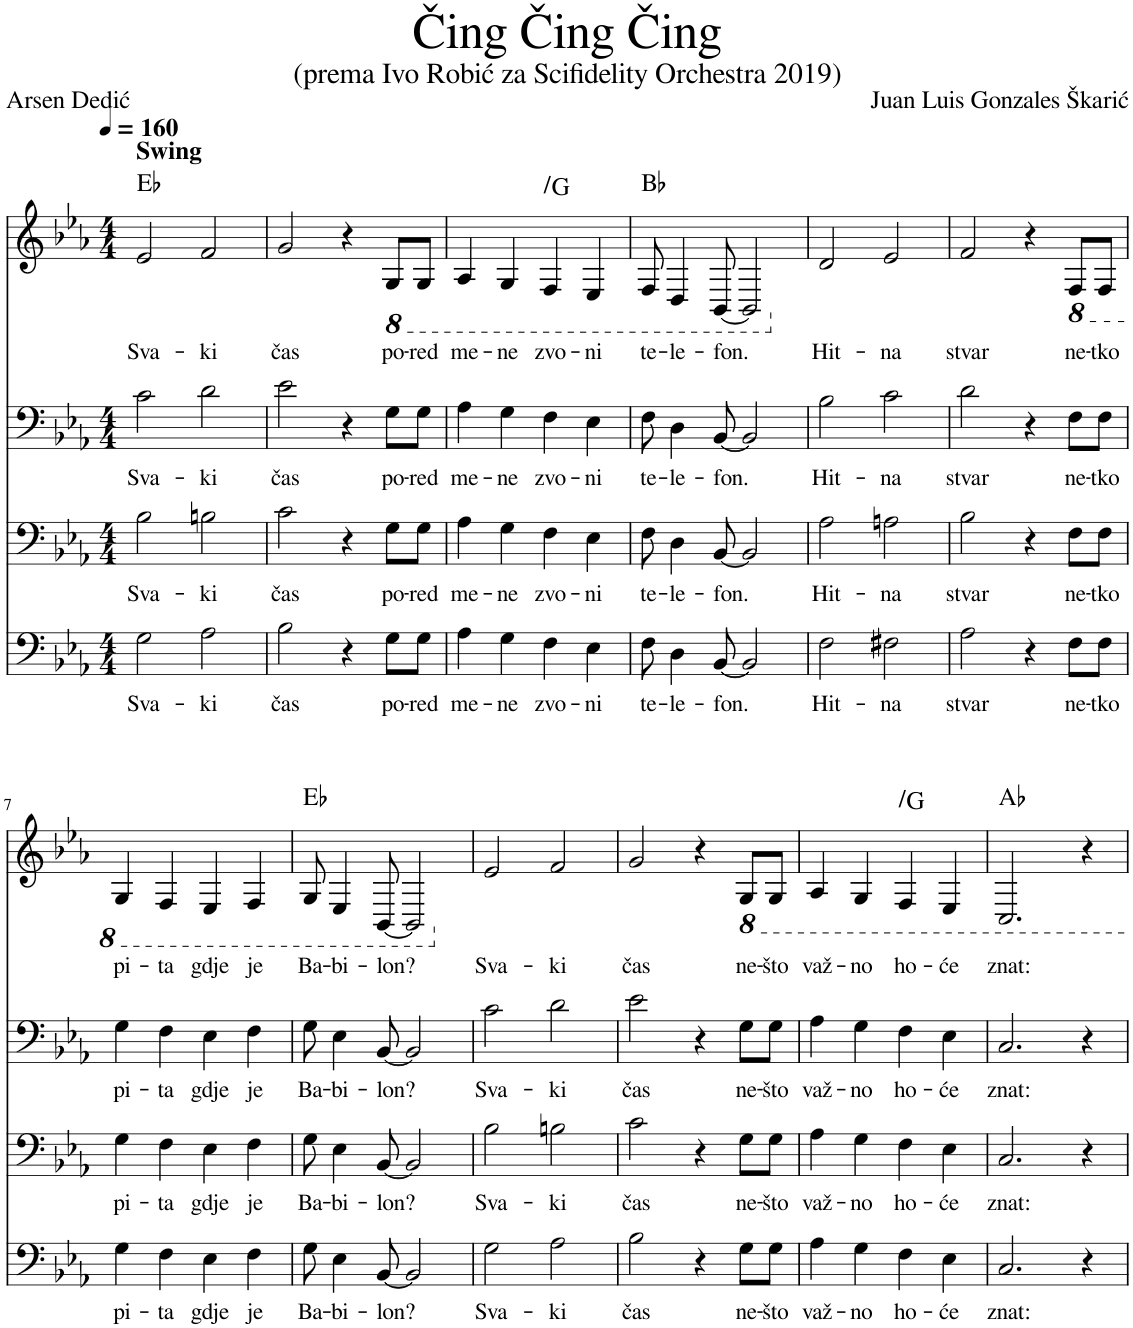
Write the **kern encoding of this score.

**kern	**text	**kern	**text	**kern	**text	**kern	**text	**harte
*part1	*part1	*part1	*part1	*part1	*part1	*part1	*part1	*part1
*staff4	*staff4	*staff3	*staff3	*staff2	*staff2	*staff1	*staff1	*
*I"Piano	*	*	*	*	*	*	*	*
*I'Pno.	*	*	*	*	*	*	*	*
*clefF4	*	*clefF4	*	*clefF4	*	*clefG2	*	*
*k[b-e-a-]	*	*k[b-e-a-]	*	*k[b-e-a-]	*	*k[b-e-a-]	*	*
*M4/4	*	*M4/4	*	*M4/4	*	*M4/4	*	*
*MM160	*	*MM160	*	*MM160	*	*MM160	*	*
=1	=1	=1	=1	=1	=1	=1	=1	=1
!	!	!	!	!	!	!LO:TX:a:B:t=Swing	!	!
!	!LO:LY:b	!	!LO:LY:b	!	!LO:LY:b	!	!LO:LY:b	!
2G\	Sva-	2B-\	Sva-	2c\	Sva-	2e-/	Sva-	Eb:maj
!	!LO:LY:b	!	!LO:LY:b	!	!LO:LY:b	!	!LO:LY:b	!
2A-\	-ki	2Bn\	-ki	2d\	-ki	2f/	-ki	.
=2	=2	=2	=2	=2	=2	=2	=2	=2
!	!LO:LY:b	!	!LO:LY:b	!	!LO:LY:b	!	!LO:LY:b	!
2B-\	čas	2c\	čas	2e-\	čas	2g/	čas	.
4r	.	4r	.	4r	.	4r	.	.
!	!LO:LY:b	!	!LO:LY:b	!	!LO:LY:b	!	!	!
*	*	*	*	*	*	*8ba	*	*
!	!	!	!	!	!	!	!LO:LY:b	!
8G\L	po-	8G\L	po-	8G\L	po-	8GG/L	po-	.
!	!LO:LY:b	!	!LO:LY:b	!	!LO:LY:b	!	!LO:LY:b	!
8G\J	-red	8G\J	-red	8G\J	-red	8GG/J	-red	.
=3	=3	=3	=3	=3	=3	=3	=3	=3
!	!LO:LY:b	!	!LO:LY:b	!	!LO:LY:b	!	!LO:LY:b	!
4A-\	me-	4A-\	me-	4A-\	me-	4AA-/	me-	.
!	!LO:LY:b	!	!LO:LY:b	!	!LO:LY:b	!	!LO:LY:b	!
4G\	-ne	4G\	-ne	4G\	-ne	4GG/	-ne	.
!	!LO:LY:b	!	!LO:LY:b	!	!LO:LY:b	!	!LO:LY:b	!LO:H:kt=N.C.
4F\	zvo-	4F\	zvo-	4F\	zvo-	4FF/	zvo-	N
!	!LO:LY:b	!	!LO:LY:b	!	!LO:LY:b	!	!LO:LY:b	!
4E-\	-ni	4E-\	-ni	4E-\	-ni	4EE-/	-ni	.
=4	=4	=4	=4	=4	=4	=4	=4	=4
!	!LO:LY:b	!	!LO:LY:b	!	!LO:LY:b	!	!LO:LY:b	!
8F\	te-	8F\	te-	8F\	te-	8FF/	te-	Bb:maj
!	!LO:LY:b	!	!LO:LY:b	!	!LO:LY:b	!	!LO:LY:b	!
4D\	-le-	4D\	-le-	4D\	-le-	4DD/	-le-	.
!	!LO:LY:b	!	!LO:LY:b	!	!LO:LY:b	!	!LO:LY:b	!
[8BB-/	-fon.	[8BB-/	-fon.	[8BB-/	-fon.	[8BBB-/	-fon.	.
2BB-/]	.	2BB-/]	.	2BB-/]	.	2BBB-/]	.	.
=5	=5	=5	=5	=5	=5	=5	=5	=5
!	!LO:LY:b	!	!LO:LY:b	!	!LO:LY:b	!	!	!
*	*	*	*	*	*	*X8ba	*	*
!	!	!	!	!	!	!	!LO:LY:b	!
2F\	Hit-	2A-\	Hit-	2B-\	Hit-	2d/	Hit-	.
!	!LO:LY:b	!	!LO:LY:b	!	!LO:LY:b	!	!LO:LY:b	!
2F#X\	-na	2An\	-na	2c\	-na	2e-/	-na	.
=6	=6	=6	=6	=6	=6	=6	=6	=6
!	!LO:LY:b	!	!LO:LY:b	!	!LO:LY:b	!	!LO:LY:b	!
2A-\	stvar	2B-\	stvar	2d\	stvar	2f/	stvar	.
4r	.	4r	.	4r	.	4r	.	.
!	!LO:LY:b	!	!LO:LY:b	!	!LO:LY:b	!	!	!
*	*	*	*	*	*	*8ba	*	*
!	!	!	!	!	!	!	!LO:LY:b	!
8F\L	ne-	8F\L	ne-	8F\L	ne-	8FF/L	ne-	.
!	!LO:LY:b	!	!LO:LY:b	!	!LO:LY:b	!	!LO:LY:b	!
8F\J	-tko	8F\J	-tko	8F\J	-tko	8FF/J	-tko	.
!!LO:LB:g=z
=7	=7	=7	=7	=7	=7	=7	=7	=7
!	!LO:LY:b	!	!LO:LY:b	!	!LO:LY:b	!	!LO:LY:b	!
4G\	pi-	4G\	pi-	4G\	pi-	4GG/	pi-	.
!	!LO:LY:b	!	!LO:LY:b	!	!LO:LY:b	!	!LO:LY:b	!
4F\	-ta	4F\	-ta	4F\	-ta	4FF/	-ta	.
!	!LO:LY:b	!	!LO:LY:b	!	!LO:LY:b	!	!LO:LY:b	!
4E-\	gdje	4E-\	gdje	4E-\	gdje	4EE-/	gdje	.
!	!LO:LY:b	!	!LO:LY:b	!	!LO:LY:b	!	!LO:LY:b	!
4F\	je	4F\	je	4F\	je	4FF/	je	.
=8	=8	=8	=8	=8	=8	=8	=8	=8
!	!LO:LY:b	!	!LO:LY:b	!	!LO:LY:b	!	!LO:LY:b	!
8G\	Ba-	8G\	Ba-	8G\	Ba-	8GG/	Ba-	Eb:maj
!	!LO:LY:b	!	!LO:LY:b	!	!LO:LY:b	!	!LO:LY:b	!
4E-\	-bi-	4E-\	-bi-	4E-\	-bi-	4EE-/	-bi-	.
!	!LO:LY:b	!	!LO:LY:b	!	!LO:LY:b	!	!LO:LY:b	!
[8BB-/	-lon?	[8BB-/	-lon?	[8BB-/	-lon?	[8BBB-/	-lon?	.
2BB-/]	.	2BB-/]	.	2BB-/]	.	2BBB-/]	.	.
=9	=9	=9	=9	=9	=9	=9	=9	=9
!	!LO:LY:b	!	!LO:LY:b	!	!LO:LY:b	!	!	!
*	*	*	*	*	*	*X8ba	*	*
!	!	!	!	!	!	!	!LO:LY:b	!
2G\	Sva-	2B-\	Sva-	2c\	Sva-	2e-/	Sva-	.
!	!LO:LY:b	!	!LO:LY:b	!	!LO:LY:b	!	!LO:LY:b	!
2A-\	-ki	2Bn\	-ki	2d\	-ki	2f/	-ki	.
=10	=10	=10	=10	=10	=10	=10	=10	=10
!	!LO:LY:b	!	!LO:LY:b	!	!LO:LY:b	!	!LO:LY:b	!
2B-\	čas	2c\	čas	2e-\	čas	2g/	čas	.
4r	.	4r	.	4r	.	4r	.	.
!	!LO:LY:b	!	!LO:LY:b	!	!LO:LY:b	!	!LO:LY:b	!
8G\L	ne-	8G\L	ne-	8G\L	ne-	8GG/L	ne-	.
!	!LO:LY:b	!	!LO:LY:b	!	!LO:LY:b	!	!LO:LY:b	!
8G\J	-što	8G\J	-što	8G\J	-što	8GG/J	-što	.
=11	=11	=11	=11	=11	=11	=11	=11	=11
!	!LO:LY:b	!	!LO:LY:b	!	!LO:LY:b	!	!LO:LY:b	!
4A-\	važ-	4A-\	važ-	4A-\	važ-	4AA-/	važ-	.
!	!LO:LY:b	!	!LO:LY:b	!	!LO:LY:b	!	!LO:LY:b	!
4G\	-no	4G\	-no	4G\	-no	4GG/	-no	.
!	!LO:LY:b	!	!LO:LY:b	!	!LO:LY:b	!	!LO:LY:b	!LO:H:kt=N.C.
4F\	ho-	4F\	ho-	4F\	ho-	4FF/	ho-	N
!	!LO:LY:b	!	!LO:LY:b	!	!LO:LY:b	!	!LO:LY:b	!
4E-\	-će	4E-\	-će	4E-\	-će	4EE-/	-će	.
=12	=12	=12	=12	=12	=12	=12	=12	=12
!	!LO:LY:b	!	!LO:LY:b	!	!LO:LY:b	!	!LO:LY:b	!
2.C/	znat:	2.C/	znat:	2.C/	znat:	2.CC/	znat:	Ab:maj
4r	.	4r	.	4r	.	4r	.	.
=	=	=	=	=	=	=	=	=
*-	*-	*-	*-	*-	*-	*-	*-	*-
